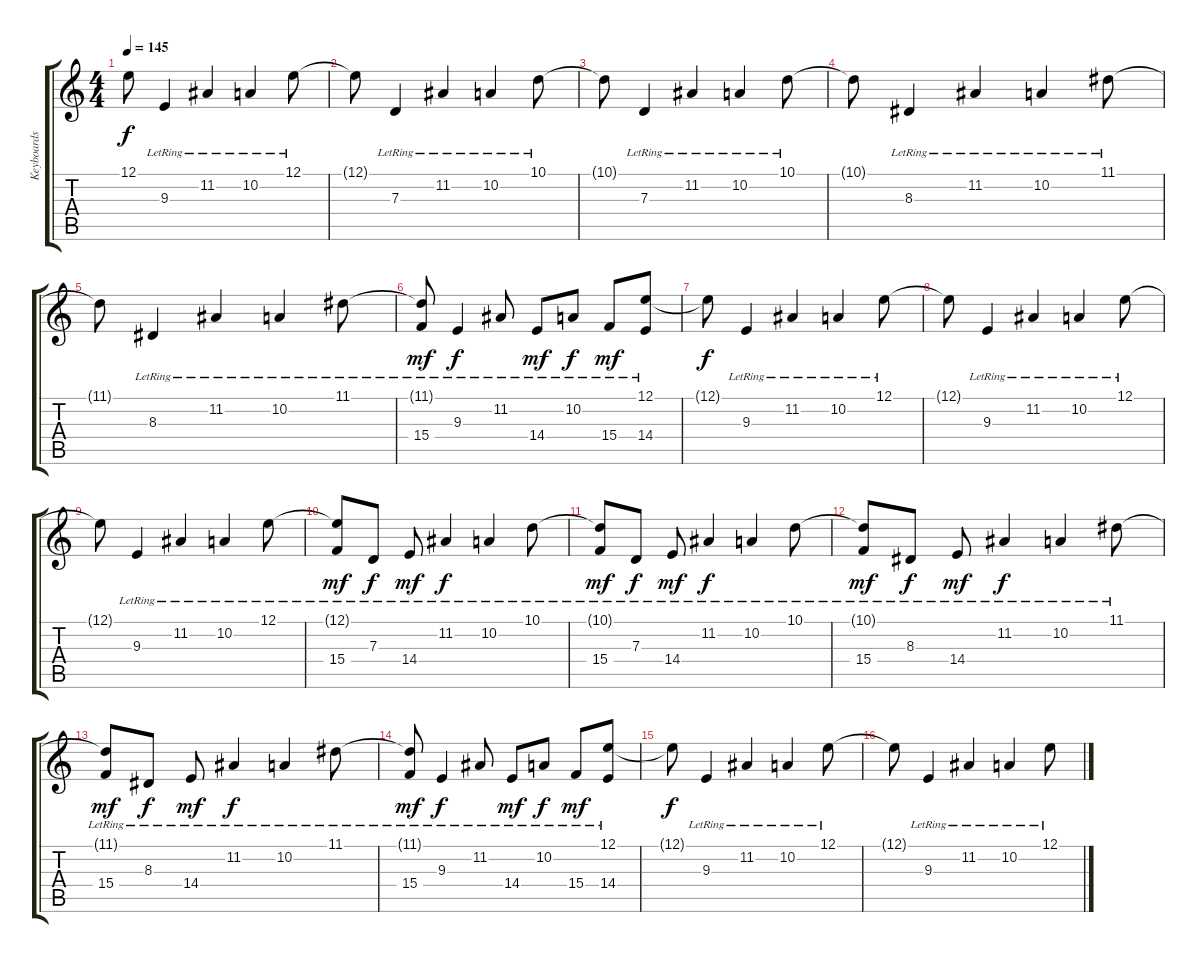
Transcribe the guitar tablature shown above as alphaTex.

\track ("Keyboards" "Keyboards") {instrument electricpiano1}
\staff {score tabs}
\tuning (E4 B3 G3 D3 A2 D2) {hide}
\ts (4 4)
\tempo 145
\clef g2
\ks c
12.1{t}.8{dy f} 9.3{lr}.4 11.2{lr}.4 10.2{lr}.4 12.1{lr}.8 |
12.1{t}.8 7.3{lr}.4 11.2{lr}.4 10.2{lr}.4 10.1{lr}.8 |
10.1{t}.8 7.3{lr}.4 11.2{lr}.4 10.2{lr}.4 10.1{lr}.8 |
10.1{t}.8 8.3{lr}.4 11.2{lr}.4 10.2{lr}.4 11.1{lr}.8 |
11.1{t}.8 8.3{lr}.4 11.2{lr}.4 10.2{lr}.4 11.1{lr}.8 |
(11.1{t} 15.4{lr}).8{dy mf} 9.3{lr}.4{dy f} 11.2{lr}.8 14.4{lr}.8{dy mf} 10.2{lr}.8{dy f} 15.4{lr}.8{dy mf} (12.1{lr} 14.4{lr}).8 |
12.1{t}.8{dy f} 9.3{lr}.4 11.2{lr}.4 10.2{lr}.4 12.1{lr}.8 |
12.1{t}.8{volume 12 balance 8 instrument electricpiano1} 9.3{lr}.4 11.2{lr}.4 10.2{lr}.4 12.1{lr}.8 |
12.1{t}.8 9.3{lr}.4 11.2{lr}.4 10.2{lr}.4 12.1{lr}.8 |
(12.1{t} 15.4{lr}).8{dy mf} 7.3{lr}.8{dy f} 14.4{lr}.8{dy mf} 11.2{lr}.4{dy f} 10.2{lr}.4 10.1{lr}.8 |
(10.1{t} 15.4{lr}).8{dy mf} 7.3{lr}.8{dy f} 14.4{lr}.8{dy mf} 11.2{lr}.4{dy f} 10.2{lr}.4 10.1{lr}.8 |
(10.1{t} 15.4{lr}).8{dy mf} 8.3{lr}.8{dy f} 14.4{lr}.8{dy mf} 11.2{lr}.4{dy f} 10.2{lr}.4 11.1{lr}.8 |
(11.1{t} 15.4{lr}).8{dy mf} 8.3{lr}.8{dy f} 14.4{lr}.8{dy mf} 11.2{lr}.4{dy f} 10.2{lr}.4 11.1{lr}.8 |
(11.1{t} 15.4{lr}).8{dy mf} 9.3{lr}.4{dy f} 11.2{lr}.8 14.4{lr}.8{dy mf} 10.2{lr}.8{dy f} 15.4{lr}.8{dy mf} (12.1{lr} 14.4{lr}).8 |
12.1{t}.8{dy f} 9.3{lr}.4 11.2{lr}.4 10.2{lr}.4 12.1{lr}.8 |
12.1{t}.8 9.3{lr}.4 11.2{lr}.4 10.2{lr}.4 12.1{lr}.8
